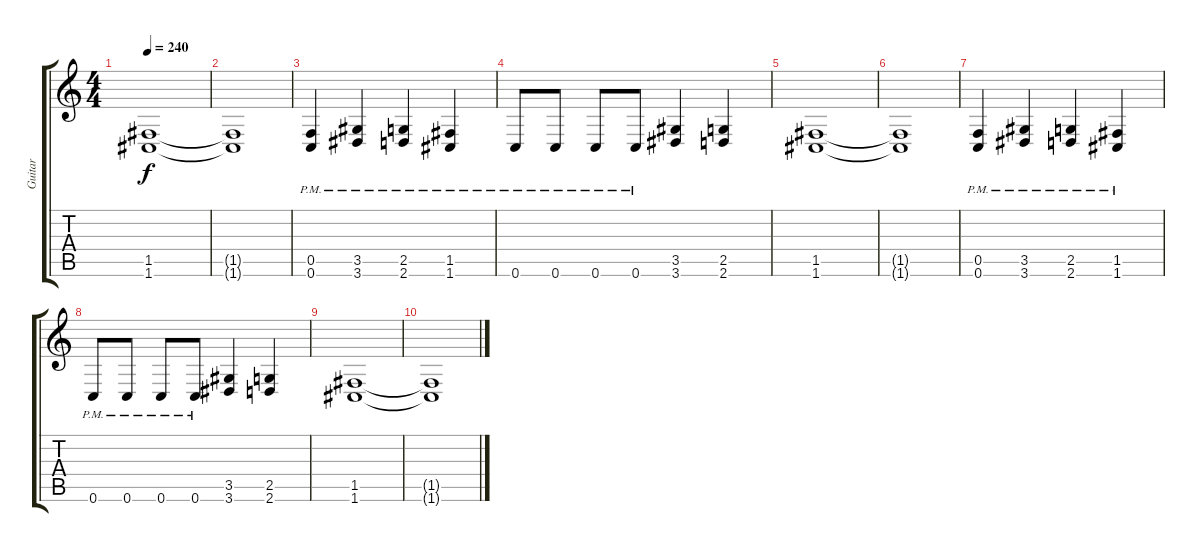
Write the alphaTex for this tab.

\track ("Guitar" "Guitar") {instrument distortionguitar}
\staff {score tabs}
\tuning (C4 G3 Eb3 Bb2 F2 C2) {hide}
\ts (4 4)
\tempo 240
\clef g2
\ks c
(1.5 1.6).1{dy f} |
(1.5{t} 1.6{t}).1 |
(0.5{pm} 0.6{pm}).4 (3.5{pm} 3.6{pm}).4 (2.5{pm} 2.6{pm}).4 (1.5{pm} 1.6{pm}).4 |
0.6{pm}.8 0.6{pm}.8 0.6{pm}.8 0.6{pm}.8 (3.5 3.6).4 (2.5 2.6).4 |
(1.5 1.6).1 |
(1.5{t} 1.6{t}).1 |
(0.5{pm} 0.6{pm}).4 (3.5{pm} 3.6{pm}).4 (2.5{pm} 2.6{pm}).4 (1.5{pm} 1.6{pm}).4 |
0.6{pm}.8 0.6{pm}.8 0.6{pm}.8 0.6{pm}.8 (3.5 3.6).4 (2.5 2.6).4 |
(1.5 1.6).1 |
(1.5{t} 1.6{t}).1
